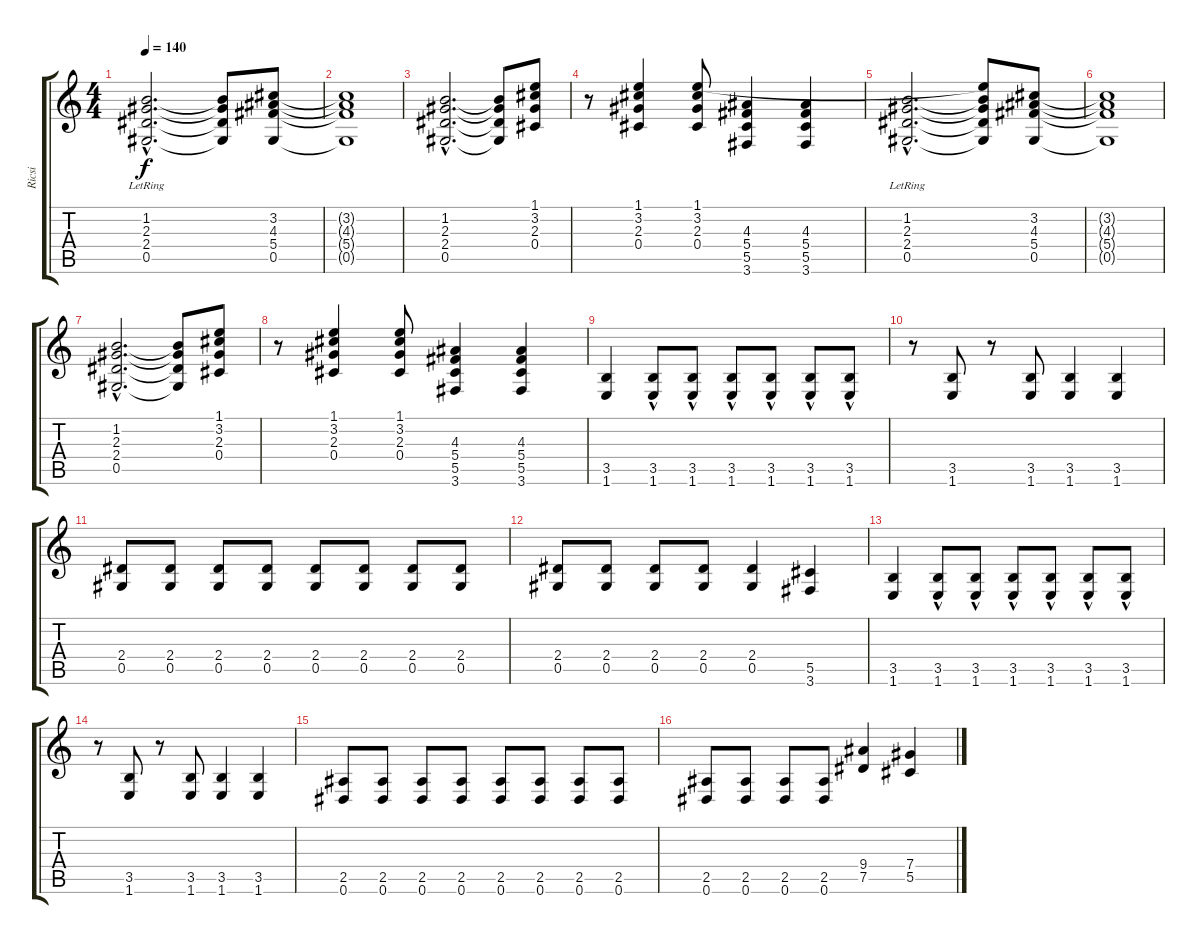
\track ("Ricsi" "Ricsi") {instrument distortionguitar}
\staff {score tabs}
\tuning (Eb4 Bb3 Gb3 Db3 Ab2 Eb2) {hide}
\ts (4 4)
\tempo 140
\clef g2
\ks c
(1.2{hac lr} 2.3{hac lr} 2.4{hac lr} 0.5{hac lr}).2{d dy f instrument acousticguitarsteel} (1.2{t} 2.3{t} 2.4{t} 0.5{t}).8 (3.2 4.3 5.4 0.5).8 |
(3.2{t} 4.3{t} 5.4{t} 0.5{t}).1 |
(1.2{hac} 2.3{hac} 2.4{hac} 0.5{hac}).2{d} (1.2{t} 2.3{t} 2.4{t} 0.5{t}).8 (1.1 3.2 2.3 0.4).8 |
r.8 (1.1 3.2 2.3 0.4).4 (1.1 3.2 2.3 0.4).8 (4.3 5.4 5.5 3.6).4 (4.3 5.4 5.5 3.6).4 |
(1.2{hac lr} 2.3{hac lr} 2.4{hac lr} 0.5{hac lr}).2{d} (1.1{t} 1.2{t} 2.3{t} 2.4{t} 0.5{t}).8 (3.2 4.3 5.4 0.5).8 |
(3.2{t} 4.3{t} 5.4{t} 0.5{t}).1 |
(1.2{hac} 2.3{hac} 2.4{hac} 0.5{hac}).2{d} (1.2{t} 2.3{t} 2.4{t} 0.5{t}).8 (1.1 3.2 2.3 0.4).8 |
r.8 (1.1 3.2 2.3 0.4).4 (1.1 3.2 2.3 0.4).8 (4.3 5.4 5.5 3.6).4 (4.3 5.4 5.5 3.6).4 |
(3.5 1.6).4{instrument distortionguitar} (3.5{hac} 1.6{hac}).8 (3.5{hac} 1.6{hac}).8 (3.5{hac} 1.6{hac}).8 (3.5{hac} 1.6{hac}).8 (3.5{hac} 1.6{hac}).8 (3.5{hac} 1.6{hac}).8 |
r.8 (3.5 1.6).8 r.8 (3.5 1.6).8 (3.5 1.6).4 (3.5 1.6).4 |
(2.4 0.5).8 (2.4 0.5).8 (2.4 0.5).8 (2.4 0.5).8 (2.4 0.5).8 (2.4 0.5).8 (2.4 0.5).8 (2.4 0.5).8 |
(2.4 0.5).8 (2.4 0.5).8 (2.4 0.5).8 (2.4 0.5).8 (2.4 0.5).4 (5.5 3.6).4 |
(3.5 1.6).4 (3.5{hac} 1.6{hac}).8 (3.5{hac} 1.6{hac}).8 (3.5{hac} 1.6{hac}).8 (3.5{hac} 1.6{hac}).8 (3.5{hac} 1.6{hac}).8 (3.5{hac} 1.6{hac}).8 |
r.8 (3.5 1.6).8 r.8 (3.5 1.6).8 (3.5 1.6).4 (3.5 1.6).4 |
(2.5 0.6).8 (2.5 0.6).8 (2.5 0.6).8 (2.5 0.6).8 (2.5 0.6).8 (2.5 0.6).8 (2.5 0.6).8 (2.5 0.6).8 |
(2.5 0.6).8 (2.5 0.6).8 (2.5 0.6).8 (2.5 0.6).8 (9.4 7.5).4 (7.4 5.5).4
